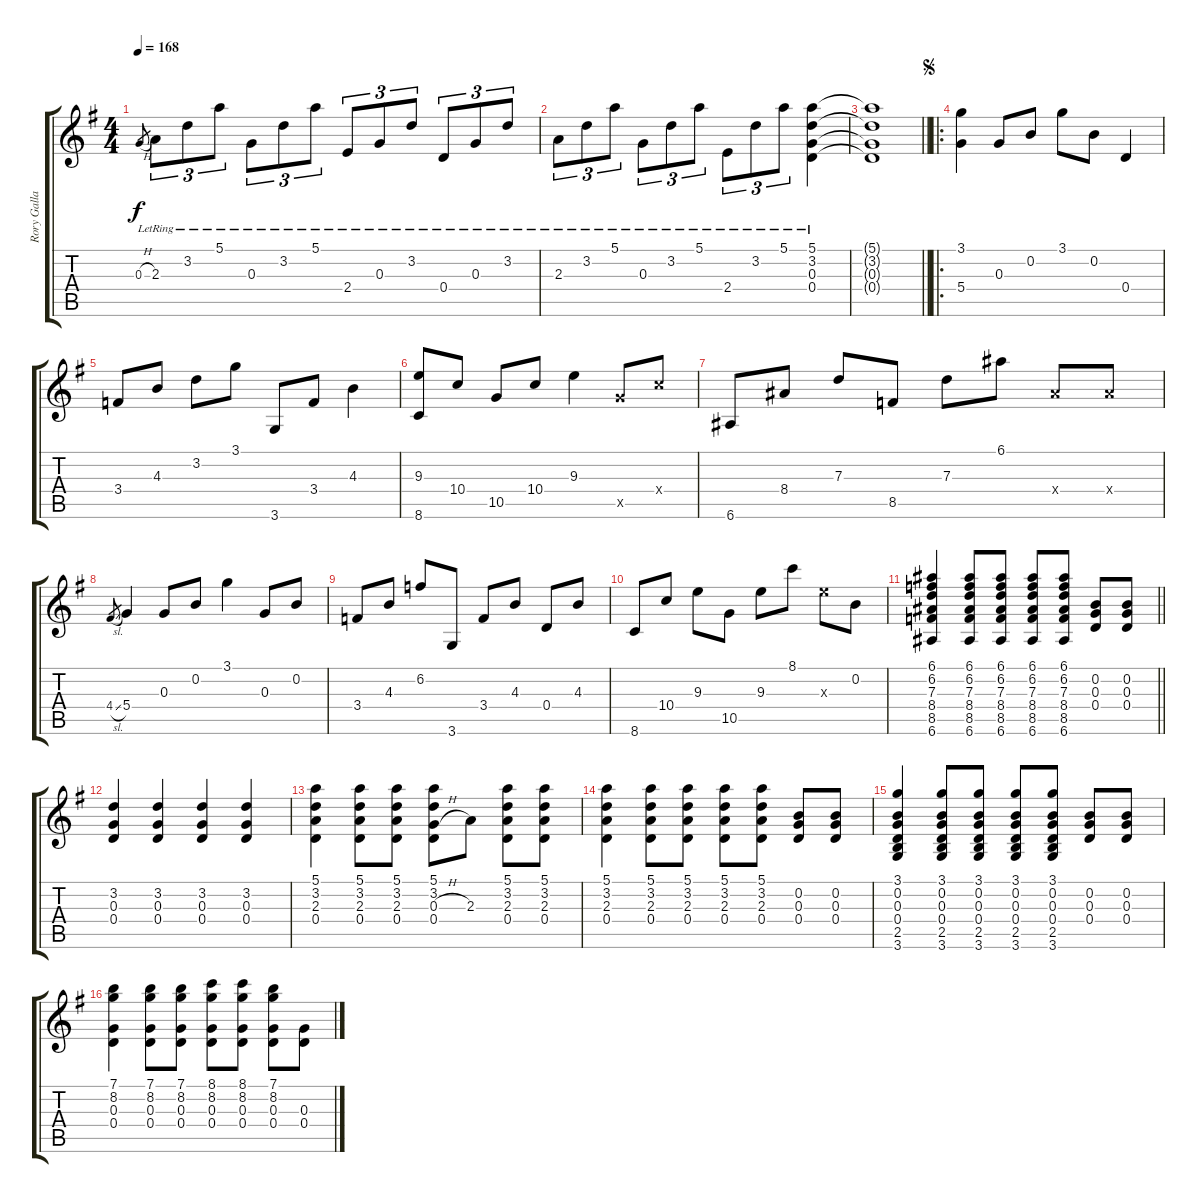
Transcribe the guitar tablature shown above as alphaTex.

\track ("Rory Gallagher - Electric Guitar" "Rory Galla") {instrument electricguitarclean}
\staff {score tabs}
\tuning (E4 B3 G3 D3 A2 E2) {hide}
\ts (4 4)
\tempo 168
\clef g2
\ks g
0.3{h}.8{gr dy f instrument electricguitarclean} 2.3{lr}.8{tu (3 2)} 3.2{lr}.8{tu (3 2)} 5.1{lr}.8{tu (3 2)} 0.3{lr}.8{tu (3 2)} 3.2{lr}.8{tu (3 2)} 5.1{lr}.8{tu (3 2)} 2.4{lr}.8{tu (3 2)} 0.3{lr}.8{tu (3 2)} 3.2{lr}.8{tu (3 2)} 0.4{lr}.8{tu (3 2)} 0.3{lr}.8{tu (3 2)} 3.2{lr}.8{tu (3 2)} |
2.3{lr}.8{tu (3 2)} 3.2{lr}.8{tu (3 2)} 5.1{lr}.8{tu (3 2)} 0.3{lr}.8{tu (3 2)} 3.2{lr}.8{tu (3 2)} 5.1{lr}.8{tu (3 2)} 2.4{lr}.8{tu (3 2)} 3.2{lr}.8{tu (3 2)} 5.1{lr}.8{tu (3 2)} (5.1{lr} 3.2{lr} 0.3{lr} 0.4{lr}).4 |
\barLineRight lightlight
(5.1{t} 3.2{t} 0.3{t} 0.4{t}).1 |
\ro
\jump segno
(3.1 5.4).4 0.3.8 0.2.8 3.1.8 0.2.8 0.4.4 |
3.4.8 4.3.8 3.2.8 3.1.8 3.6.8 3.4.8 4.3.4 |
(9.3 8.6).8 10.4.8 10.5.8 10.4.8 9.3.4 10.5{x}.8 10.4{x}.8 |
6.6.8 8.4.8 7.3.8 8.5.8 7.3.8 6.1.8 8.4{x}.8 8.4{x}.8 |
4.4{sl}.8{gr} 5.4.4 0.3.8 0.2.8 3.1.4 0.3.8 0.2.8 |
3.4.8 4.3.8 6.2.8 3.6.8 3.4.8 4.3.8 0.4.8 4.3.8 |
8.6.8 10.4.8 9.3.8 10.5.8 9.3.8 8.1.8 9.3{x}.8 0.2.8 |
\barLineRight lightlight
(6.1 6.2 7.3 8.4 8.5 6.6).4 (6.1 6.2 7.3 8.4 8.5 6.6).8 (6.1 6.2 7.3 8.4 8.5 6.6).8 (6.1 6.2 7.3 8.4 8.5 6.6).8 (6.1 6.2 7.3 8.4 8.5 6.6).8 (0.2 0.3 0.4).8 (0.2 0.3 0.4).8 |
(3.2 0.3 0.4).4 (3.2 0.3 0.4).4 (3.2 0.3 0.4).4 (3.2 0.3 0.4).4 |
(5.1 3.2 2.3 0.4).4 (5.1 3.2 2.3 0.4).8 (5.1 3.2 2.3 0.4).8 (5.1 3.2 0.3{h} 0.4).8 2.3.8 (5.1 3.2 2.3 0.4).8 (5.1 3.2 2.3 0.4).8 |
(5.1 3.2 2.3 0.4).4 (5.1 3.2 2.3 0.4).8 (5.1 3.2 2.3 0.4).8 (5.1 3.2 2.3 0.4).8 (5.1 3.2 2.3 0.4).8 (0.2 0.3 0.4).8 (0.2 0.3 0.4).8 |
(3.1 0.2 0.3 0.4 2.5 3.6).4 (3.1 0.2 0.3 0.4 2.5 3.6).8 (3.1 0.2 0.3 0.4 2.5 3.6).8 (3.1 0.2 0.3 0.4 2.5 3.6).8 (3.1 0.2 0.3 0.4 2.5 3.6).8 (0.2 0.3 0.4).8 (0.2 0.3 0.4).8 |
(7.1 8.2 0.3 0.4).4 (7.1 8.2 0.3 0.4).8 (7.1 8.2 0.3 0.4).8 (8.1 8.2 0.3 0.4).8 (8.1 8.2 0.3 0.4).8 (7.1 8.2 0.3 0.4).8 (0.3 0.4).8
